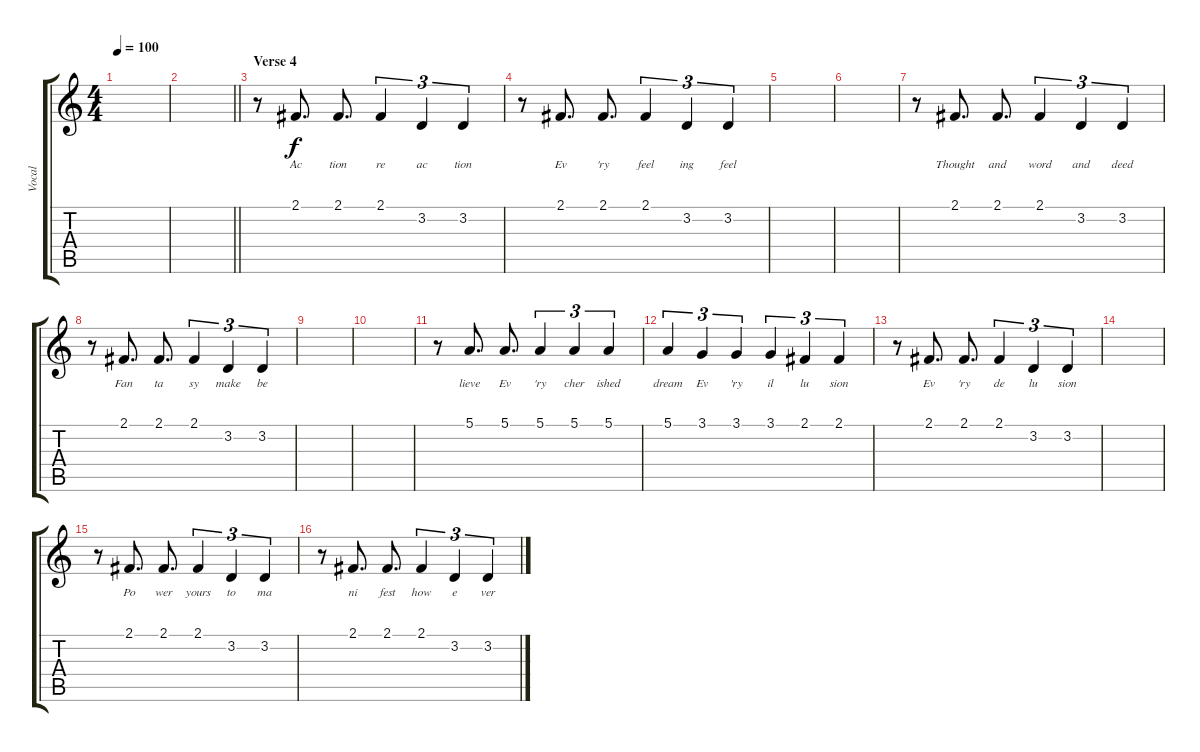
\track ("Vocal" "Vocal") {instrument acousticgrandpiano}
\staff {score tabs}
\tuning (E4 B3 G3 D3 A2 E2) {hide}
\ts (4 4)
\tempo 100
\clef g2
\ks c
|
\barLineRight lightlight
|
\section ("" "Verse 4")
r.8 2.1.8{d lyrics (0 "Ac") lyrics (1 "") lyrics (2 "") lyrics (3 "") lyrics (4 "")} 2.1.8{d lyrics (0 "tion") lyrics (1 "") lyrics (2 "") lyrics (3 "") lyrics (4 "")} 2.1.4{tu (3 2) lyrics (0 "re") lyrics (1 "") lyrics (2 "") lyrics (3 "") lyrics (4 "")} 3.2.4{tu (3 2) lyrics (0 "ac") lyrics (1 "") lyrics (2 "") lyrics (3 "") lyrics (4 "")} 3.2.4{tu (3 2) lyrics (0 "tion") lyrics (1 "") lyrics (2 "") lyrics (3 "") lyrics (4 "")} |
r.8 2.1.8{d lyrics (0 "Ev") lyrics (1 "") lyrics (2 "") lyrics (3 "") lyrics (4 "")} 2.1.8{d lyrics (0 "'ry") lyrics (1 "") lyrics (2 "") lyrics (3 "") lyrics (4 "")} 2.1.4{tu (3 2) lyrics (0 "feel") lyrics (1 "") lyrics (2 "") lyrics (3 "") lyrics (4 "")} 3.2.4{tu (3 2) lyrics (0 "ing") lyrics (1 "") lyrics (2 "") lyrics (3 "") lyrics (4 "")} 3.2.4{tu (3 2) lyrics (0 "feel") lyrics (1 "") lyrics (2 "") lyrics (3 "") lyrics (4 "")} |
|
|
r.8 2.1.8{d lyrics (0 "Thought") lyrics (1 "") lyrics (2 "") lyrics (3 "") lyrics (4 "")} 2.1.8{d lyrics (0 "and") lyrics (1 "") lyrics (2 "") lyrics (3 "") lyrics (4 "")} 2.1.4{tu (3 2) lyrics (0 "word") lyrics (1 "") lyrics (2 "") lyrics (3 "") lyrics (4 "")} 3.2.4{tu (3 2) lyrics (0 "and") lyrics (1 "") lyrics (2 "") lyrics (3 "") lyrics (4 "")} 3.2.4{tu (3 2) lyrics (0 "deed") lyrics (1 "") lyrics (2 "") lyrics (3 "") lyrics (4 "")} |
r.8 2.1.8{d lyrics (0 "Fan") lyrics (1 "") lyrics (2 "") lyrics (3 "") lyrics (4 "")} 2.1.8{d lyrics (0 "ta") lyrics (1 "") lyrics (2 "") lyrics (3 "") lyrics (4 "")} 2.1.4{tu (3 2) lyrics (0 "sy") lyrics (1 "") lyrics (2 "") lyrics (3 "") lyrics (4 "")} 3.2.4{tu (3 2) lyrics (0 "make") lyrics (1 "") lyrics (2 "") lyrics (3 "") lyrics (4 "")} 3.2.4{tu (3 2) lyrics (0 "be") lyrics (1 "") lyrics (2 "") lyrics (3 "") lyrics (4 "")} |
|
|
r.8 5.1.8{d lyrics (0 "lieve") lyrics (1 "") lyrics (2 "") lyrics (3 "") lyrics (4 "")} 5.1.8{d lyrics (0 "Ev") lyrics (1 "") lyrics (2 "") lyrics (3 "") lyrics (4 "")} 5.1.4{tu (3 2) lyrics (0 "'ry") lyrics (1 "") lyrics (2 "") lyrics (3 "") lyrics (4 "")} 5.1.4{tu (3 2) lyrics (0 "cher") lyrics (1 "") lyrics (2 "") lyrics (3 "") lyrics (4 "")} 5.1.4{tu (3 2) lyrics (0 "ished") lyrics (1 "") lyrics (2 "") lyrics (3 "") lyrics (4 "")} |
5.1.4{tu (3 2) lyrics (0 "dream") lyrics (1 "") lyrics (2 "") lyrics (3 "") lyrics (4 "")} 3.1.4{tu (3 2) lyrics (0 "Ev") lyrics (1 "") lyrics (2 "") lyrics (3 "") lyrics (4 "")} 3.1.4{tu (3 2) lyrics (0 "'ry") lyrics (1 "") lyrics (2 "") lyrics (3 "") lyrics (4 "")} 3.1.4{tu (3 2) lyrics (0 "il") lyrics (1 "") lyrics (2 "") lyrics (3 "") lyrics (4 "")} 2.1.4{tu (3 2) lyrics (0 "lu") lyrics (1 "") lyrics (2 "") lyrics (3 "") lyrics (4 "")} 2.1.4{tu (3 2) lyrics (0 "sion") lyrics (1 "") lyrics (2 "") lyrics (3 "") lyrics (4 "")} |
r.8 2.1.8{d lyrics (0 "Ev") lyrics (1 "") lyrics (2 "") lyrics (3 "") lyrics (4 "")} 2.1.8{d lyrics (0 "'ry") lyrics (1 "") lyrics (2 "") lyrics (3 "") lyrics (4 "")} 2.1.4{tu (3 2) lyrics (0 "de") lyrics (1 "") lyrics (2 "") lyrics (3 "") lyrics (4 "")} 3.2.4{tu (3 2) lyrics (0 "lu") lyrics (1 "") lyrics (2 "") lyrics (3 "") lyrics (4 "")} 3.2.4{tu (3 2) lyrics (0 "sion") lyrics (1 "") lyrics (2 "") lyrics (3 "") lyrics (4 "")} |
|
r.8 2.1.8{d lyrics (0 "Po") lyrics (1 "") lyrics (2 "") lyrics (3 "") lyrics (4 "")} 2.1.8{d lyrics (0 "wer") lyrics (1 "") lyrics (2 "") lyrics (3 "") lyrics (4 "")} 2.1.4{tu (3 2) lyrics (0 "yours") lyrics (1 "") lyrics (2 "") lyrics (3 "") lyrics (4 "")} 3.2.4{tu (3 2) lyrics (0 "to") lyrics (1 "") lyrics (2 "") lyrics (3 "") lyrics (4 "")} 3.2.4{tu (3 2) lyrics (0 "ma") lyrics (1 "") lyrics (2 "") lyrics (3 "") lyrics (4 "")} |
r.8 2.1.8{d lyrics (0 "ni") lyrics (1 "") lyrics (2 "") lyrics (3 "") lyrics (4 "")} 2.1.8{d lyrics (0 "fest") lyrics (1 "") lyrics (2 "") lyrics (3 "") lyrics (4 "")} 2.1.4{tu (3 2) lyrics (0 "how") lyrics (1 "") lyrics (2 "") lyrics (3 "") lyrics (4 "")} 3.2.4{tu (3 2) lyrics (0 "e") lyrics (1 "") lyrics (2 "") lyrics (3 "") lyrics (4 "")} 3.2.4{tu (3 2) lyrics (0 "ver") lyrics (1 "") lyrics (2 "") lyrics (3 "") lyrics (4 "")}
